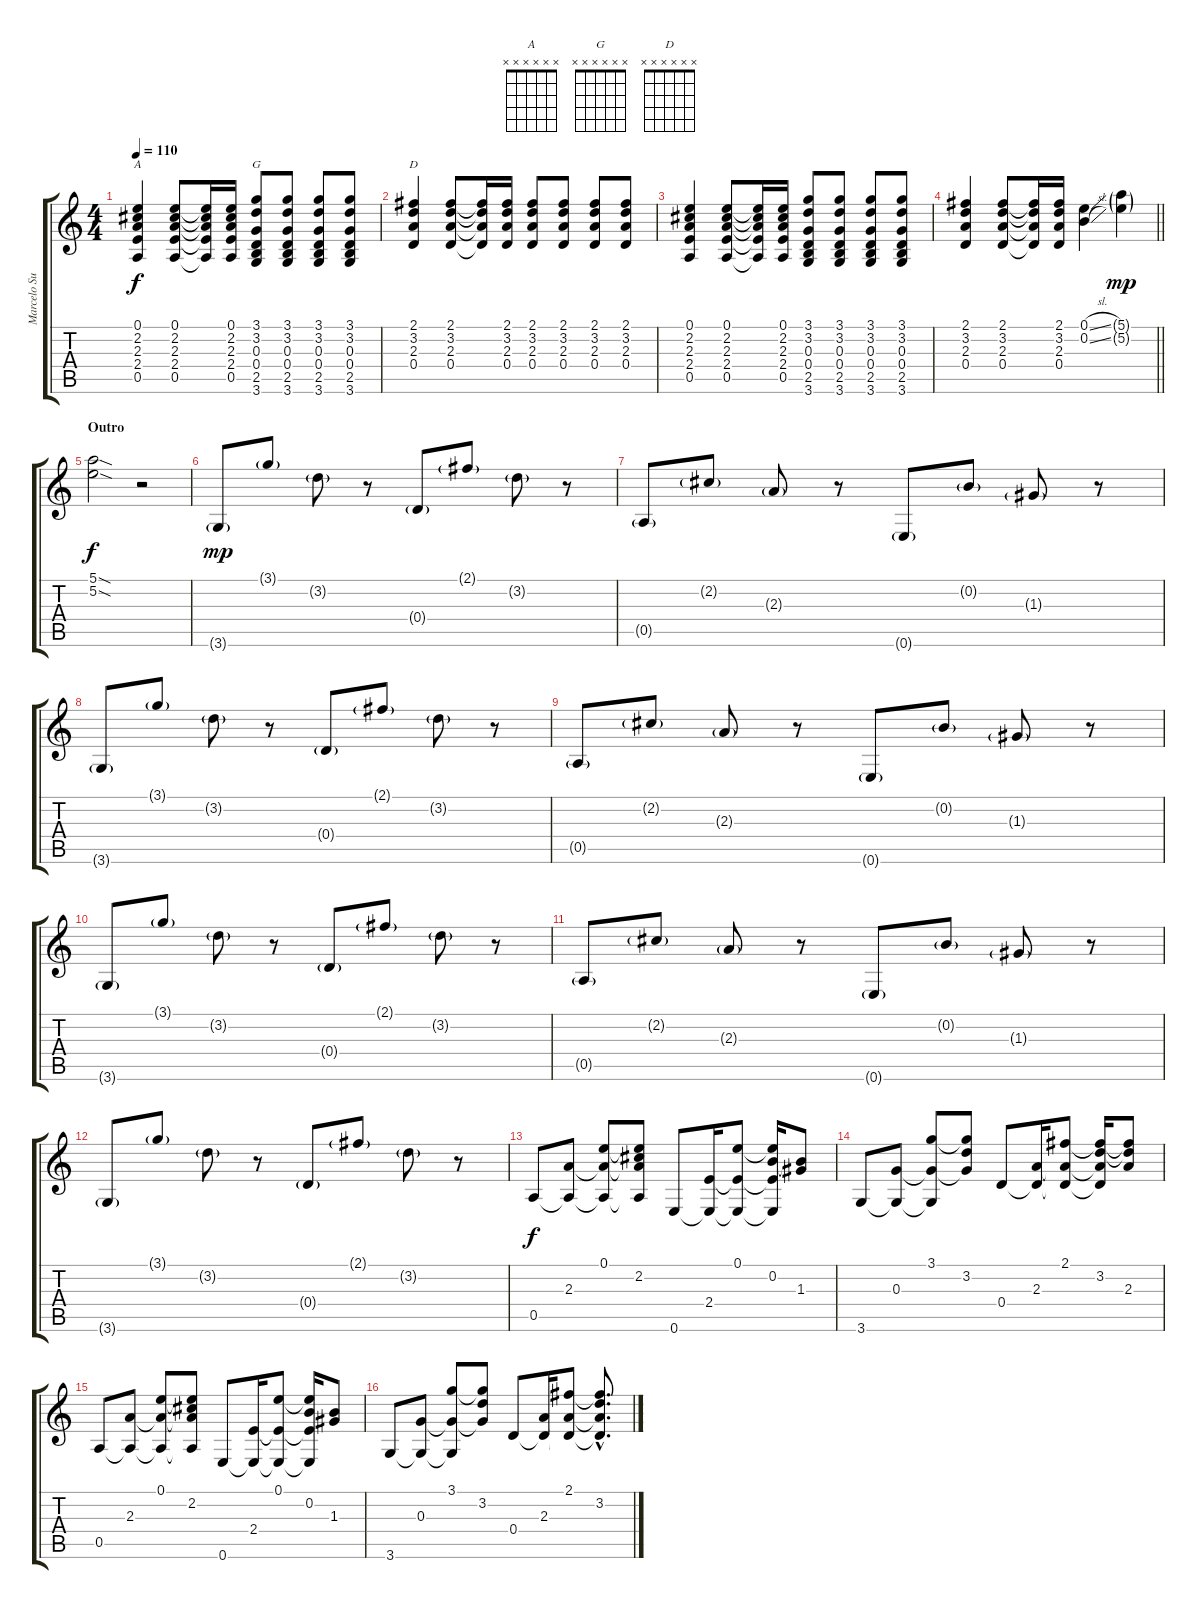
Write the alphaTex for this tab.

\track ("Marcelo Sussekind" "Marcelo Su") {instrument acousticguitarsteel}
\staff {score tabs}
\tuning (E4 B3 G3 D3 A2 E2) {hide}
\chord ("A" x x x x x x)
\chord ("G" x x x x x x)
\chord ("D" x x x x x x)
\ts (4 4)
\tempo 110
\clef g2
\ks c
(0.1 2.2 2.3 2.4 0.5).4{ch "A" dy f} (0.1 2.2 2.3 2.4 0.5).8 (0.1{t} 2.2{t} 2.3{t} 2.4{t} 0.5{t}).16 (0.1 2.2 2.3 2.4 0.5).16 (3.1 3.2 0.3 0.4 2.5 3.6).8{ch "G"} (3.1 3.2 0.3 0.4 2.5 3.6).8 (3.1 3.2 0.3 0.4 2.5 3.6).8 (3.1 3.2 0.3 0.4 2.5 3.6).8 |
(2.1 3.2 2.3 0.4).4{ch "D"} (2.1 3.2 2.3 0.4).8 (2.1{t} 3.2{t} 2.3{t} 0.4{t}).16 (2.1 3.2 2.3 0.4).16 (2.1 3.2 2.3 0.4).8 (2.1 3.2 2.3 0.4).8 (2.1 3.2 2.3 0.4).8 (2.1 3.2 2.3 0.4).8 |
(0.1 2.2 2.3 2.4 0.5).4 (0.1 2.2 2.3 2.4 0.5).8 (0.1{t} 2.2{t} 2.3{t} 2.4{t} 0.5{t}).16 (0.1 2.2 2.3 2.4 0.5).16 (3.1 3.2 0.3 0.4 2.5 3.6).8 (3.1 3.2 0.3 0.4 2.5 3.6).8 (3.1 3.2 0.3 0.4 2.5 3.6).8 (3.1 3.2 0.3 0.4 2.5 3.6).8 |
\barLineRight lightlight
(2.1 3.2 2.3 0.4).4 (2.1 3.2 2.3 0.4).8 (2.1{t} 3.2{t} 2.3{t} 0.4{t}).16 (2.1 3.2 2.3 0.4).16 (0.1{sl} 0.2{sl}).4 (5.1{g} 5.2{g}).4{dy mp} |
\section ("" "Outro")
(5.1{sod} 5.2{sod}).2{dy f} r.2 |
3.6{g}.8{dy mp} 3.1{g}.8 3.2{g}.8 r.8 0.4{g}.8 2.1{g}.8 3.2{g}.8 r.8 |
0.5{g}.8 2.2{g}.8 2.3{g}.8 r.8 0.6{g}.8 0.2{g}.8 1.3{g}.8 r.8 |
3.6{g}.8 3.1{g}.8 3.2{g}.8 r.8 0.4{g}.8 2.1{g}.8 3.2{g}.8 r.8 |
0.5{g}.8 2.2{g}.8 2.3{g}.8 r.8 0.6{g}.8 0.2{g}.8 1.3{g}.8 r.8 |
3.6{g}.8 3.1{g}.8 3.2{g}.8 r.8 0.4{g}.8 2.1{g}.8 3.2{g}.8 r.8 |
0.5{g}.8 2.2{g}.8 2.3{g}.8 r.8 0.6{g}.8 0.2{g}.8 1.3{g}.8 r.8 |
3.6{g}.8 3.1{g}.8 3.2{g}.8 r.8 0.4{g}.8 2.1{g}.8 3.2{g}.8 r.8 |
0.5.8{dy f} (2.3 0.5{t}).8 (0.1 2.3{t} 0.5{t}).8 (0.1{t} 2.2 2.3{t} 0.5{t}).8 0.6.8 (2.4 0.6{t}).16 (0.1 2.4{t} 0.6{t}).8 (0.1{t} 0.2 2.4{t} 0.6{t}).16 (0.2{t} 1.3).8 |
3.6.8 (0.3 3.6{t}).8 (3.1 0.3{t} 3.6{t}).8 (3.1{t} 3.2 0.3{t}).8 0.4.8 (2.3 0.4{t}).16 (2.1 2.3{t} 0.4{t}).8 (2.1{t} 3.2 2.3{t} 0.4{t}).16 (2.1{t} 3.2{t} 2.3).8 |
0.5.8 (2.3 0.5{t}).8 (0.1 2.3{t} 0.5{t}).8 (0.1{t} 2.2 2.3{t} 0.5{t}).8 0.6.8 (2.4 0.6{t}).16 (0.1 2.4{t} 0.6{t}).8 (0.1{t} 0.2 2.4{t} 0.6{t}).16 (0.2{t} 1.3).8 |
3.6.8 (0.3 3.6{t}).8 (3.1 0.3{t} 3.6{t}).8 (3.1{t} 3.2 0.3{t}).8 0.4.8 (2.3 0.4{t}).16 (2.1 2.3{t} 0.4{t}).8 (2.1{hac t} 3.2{hac} 2.3{hac t} 0.4{hac t}).8{d}
